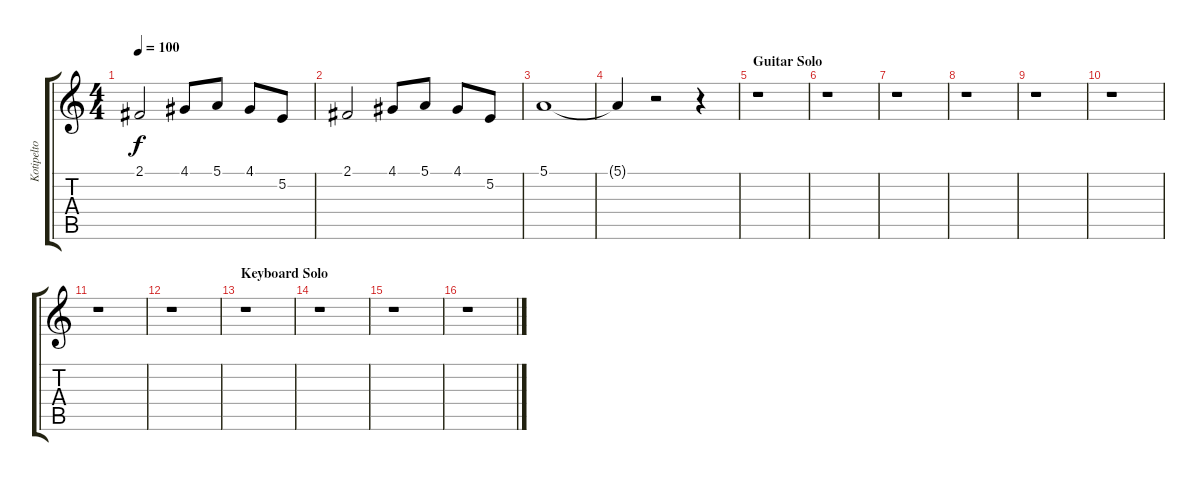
\track ("Kotipelto" "Kotipelto") {instrument altosax}
\staff {score tabs}
\tuning (E4 B3 G3 D3 A2 E2) {hide}
\ts (4 4)
\tempo 100
\clef g2
\ks c
2.1.2{dy f} 4.1.8 5.1.8 4.1.8 5.2.8 |
2.1.2 4.1.8 5.1.8 4.1.8 5.2.8 |
5.1.1 |
5.1{t}.4 r.2 r.4 |
\section ("" "Guitar Solo")
r.1 |
r.1 |
r.1 |
r.1 |
r.1 |
r.1 |
r.1 |
r.1 |
\section ("" "Keyboard Solo")
r.1 |
r.1 |
r.1 |
r.1
